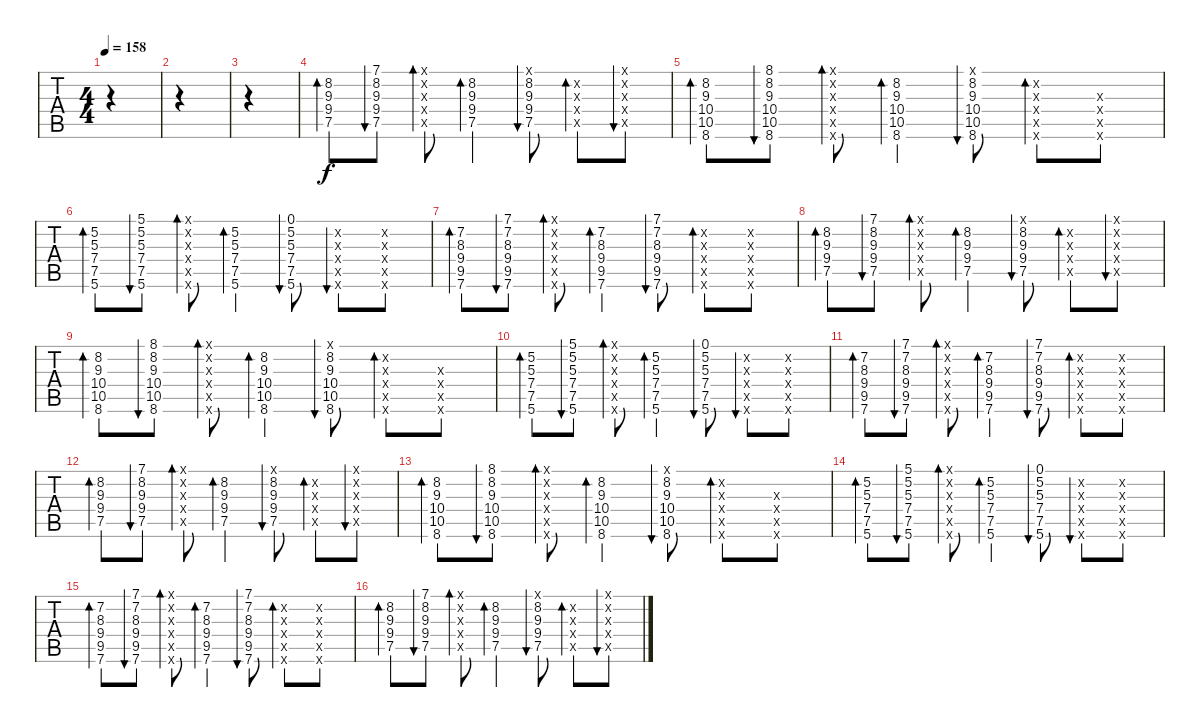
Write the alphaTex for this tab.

\track ("   " "   ") {instrument electricguitarjazz}
\staff {tabs}
\tuning (D4 A3 F3 C3 G2 D2) {hide}
\ts (4 4)
\tempo 158
\clef g2
\ks c
|
|
|
(8.2 9.3 9.4 7.5).8{bd 120} (7.1 8.2 9.3 9.4 7.5).8{bu 60} (7.1{x} 8.2{x} 9.3{x} 9.4{x} 7.5{x}).8{bd 60} (8.2 9.3 9.4 7.5).4{bd 60} (7.1{x} 8.2 9.3 9.4 7.5).8{bu 60} (8.2{x} 9.3{x} 9.4{x} 7.5{x}).8{bd 120} (7.1{x} 8.2{x} 9.3{x} 9.4{x} 7.5{x}).8{bu 120} |
(8.2 9.3 10.4 10.5 8.6).8{bd 120} (8.1 8.2 9.3 10.4 10.5 8.6).8{bu 60} (8.1{x} 8.2{x} 9.3{x} 10.4{x} 10.5{x} 8.6{x}).8{bd 60} (8.2 9.3 10.4 10.5 8.6).4{bd 60} (8.1{x} 8.2 9.3 10.4 10.5 8.6).8{bu 60} (8.2{x} 9.3{x} 10.4{x} 10.5{x} 8.6{x}).8{bd 60} (9.3{x} 10.4{x} 10.5{x} 8.6{x}).8 |
(5.2 5.3 7.4 7.5 5.6).8{bd 120} (5.1 5.2 5.3 7.4 7.5 5.6).8{bu 60} (5.1{x} 5.2{x} 5.3{x} 7.4{x} 7.5{x} 5.6{x}).8{bd 60} (5.2 5.3 7.4 7.5 5.6).4{bd 60} (0.1 5.2 5.3 7.4 7.5 5.6).8{bu 60} (5.2{x} 5.3{x} 7.4{x} 7.5{x} 5.6{x}).8{bu 120} (5.2{x} 5.3{x} 7.4{x} 7.5{x} 5.6{x}).8 |
(7.2 8.3 9.4 9.5 7.6).8{bd 120} (7.1 7.2 8.3 9.4 9.5 7.6).8{bu 60} (7.1{x} 7.2{x} 8.3{x} 9.4{x} 9.5{x} 7.6{x}).8{bd 60} (7.2 8.3 9.4 9.5 7.6).4{bd 60} (7.1 7.2 8.3 9.4 9.5 7.6).8{bu 60} (7.2{x} 8.3{x} 9.4{x} 9.5{x} 7.6{x}).8{bd 120} (7.2{x} 8.3{x} 9.4{x} 9.5{x} 7.6{x}).8 |
(8.2 9.3 9.4 7.5).8{bd 120} (7.1 8.2 9.3 9.4 7.5).8{bu 60} (7.1{x} 8.2{x} 9.3{x} 9.4{x} 7.5{x}).8{bd 60} (8.2 9.3 9.4 7.5).4{bd 60} (7.1{x} 8.2 9.3 9.4 7.5).8{bu 60} (8.2{x} 9.3{x} 9.4{x} 7.5{x}).8{bd 120} (7.1{x} 8.2{x} 9.3{x} 9.4{x} 7.5{x}).8{bu 120} |
(8.2 9.3 10.4 10.5 8.6).8{bd 120} (8.1 8.2 9.3 10.4 10.5 8.6).8{bu 60} (8.1{x} 8.2{x} 9.3{x} 10.4{x} 10.5{x} 8.6{x}).8{bd 60} (8.2 9.3 10.4 10.5 8.6).4{bd 60} (8.1{x} 8.2 9.3 10.4 10.5 8.6).8{bu 60} (8.2{x} 9.3{x} 10.4{x} 10.5{x} 8.6{x}).8{bd 60} (9.3{x} 10.4{x} 10.5{x} 8.6{x}).8 |
(5.2 5.3 7.4 7.5 5.6).8{bd 120} (5.1 5.2 5.3 7.4 7.5 5.6).8{bu 60} (5.1{x} 5.2{x} 5.3{x} 7.4{x} 7.5{x} 5.6{x}).8{bd 60} (5.2 5.3 7.4 7.5 5.6).4{bd 60} (0.1 5.2 5.3 7.4 7.5 5.6).8{bu 60} (5.2{x} 5.3{x} 7.4{x} 7.5{x} 5.6{x}).8{bu 120} (5.2{x} 5.3{x} 7.4{x} 7.5{x} 5.6{x}).8 |
(7.2 8.3 9.4 9.5 7.6).8{bd 120} (7.1 7.2 8.3 9.4 9.5 7.6).8{bu 60} (7.1{x} 7.2{x} 8.3{x} 9.4{x} 9.5{x} 7.6{x}).8{bd 60} (7.2 8.3 9.4 9.5 7.6).4{bd 60} (7.1 7.2 8.3 9.4 9.5 7.6).8{bu 60} (7.2{x} 8.3{x} 9.4{x} 9.5{x} 7.6{x}).8{bd 120} (7.2{x} 8.3{x} 9.4{x} 9.5{x} 7.6{x}).8 |
(8.2 9.3 9.4 7.5).8{bd 120} (7.1 8.2 9.3 9.4 7.5).8{bu 60} (7.1{x} 8.2{x} 9.3{x} 9.4{x} 7.5{x}).8{bd 60} (8.2 9.3 9.4 7.5).4{bd 60} (7.1{x} 8.2 9.3 9.4 7.5).8{bu 60} (8.2{x} 9.3{x} 9.4{x} 7.5{x}).8{bd 120} (7.1{x} 8.2{x} 9.3{x} 9.4{x} 7.5{x}).8{bu 120} |
(8.2 9.3 10.4 10.5 8.6).8{bd 120} (8.1 8.2 9.3 10.4 10.5 8.6).8{bu 60} (8.1{x} 8.2{x} 9.3{x} 10.4{x} 10.5{x} 8.6{x}).8{bd 60} (8.2 9.3 10.4 10.5 8.6).4{bd 60} (8.1{x} 8.2 9.3 10.4 10.5 8.6).8{bu 60} (8.2{x} 9.3{x} 10.4{x} 10.5{x} 8.6{x}).8{bd 60} (9.3{x} 10.4{x} 10.5{x} 8.6{x}).8 |
(5.2 5.3 7.4 7.5 5.6).8{bd 120} (5.1 5.2 5.3 7.4 7.5 5.6).8{bu 60} (5.1{x} 5.2{x} 5.3{x} 7.4{x} 7.5{x} 5.6{x}).8{bd 60} (5.2 5.3 7.4 7.5 5.6).4{bd 60} (0.1 5.2 5.3 7.4 7.5 5.6).8{bu 60} (5.2{x} 5.3{x} 7.4{x} 7.5{x} 5.6{x}).8{bu 120} (5.2{x} 5.3{x} 7.4{x} 7.5{x} 5.6{x}).8 |
(7.2 8.3 9.4 9.5 7.6).8{bd 120} (7.1 7.2 8.3 9.4 9.5 7.6).8{bu 60} (7.1{x} 7.2{x} 8.3{x} 9.4{x} 9.5{x} 7.6{x}).8{bd 60} (7.2 8.3 9.4 9.5 7.6).4{bd 60} (7.1 7.2 8.3 9.4 9.5 7.6).8{bu 60} (7.2{x} 8.3{x} 9.4{x} 9.5{x} 7.6{x}).8{bd 120} (7.2{x} 8.3{x} 9.4{x} 9.5{x} 7.6{x}).8 |
(8.2 9.3 9.4 7.5).8{bd 120} (7.1 8.2 9.3 9.4 7.5).8{bu 60} (7.1{x} 8.2{x} 9.3{x} 9.4{x} 7.5{x}).8{bd 60} (8.2 9.3 9.4 7.5).4{bd 60} (7.1{x} 8.2 9.3 9.4 7.5).8{bu 60} (8.2{x} 9.3{x} 9.4{x} 7.5{x}).8{bd 120} (7.1{x} 8.2{x} 9.3{x} 9.4{x} 7.5{x}).8{bu 120}
